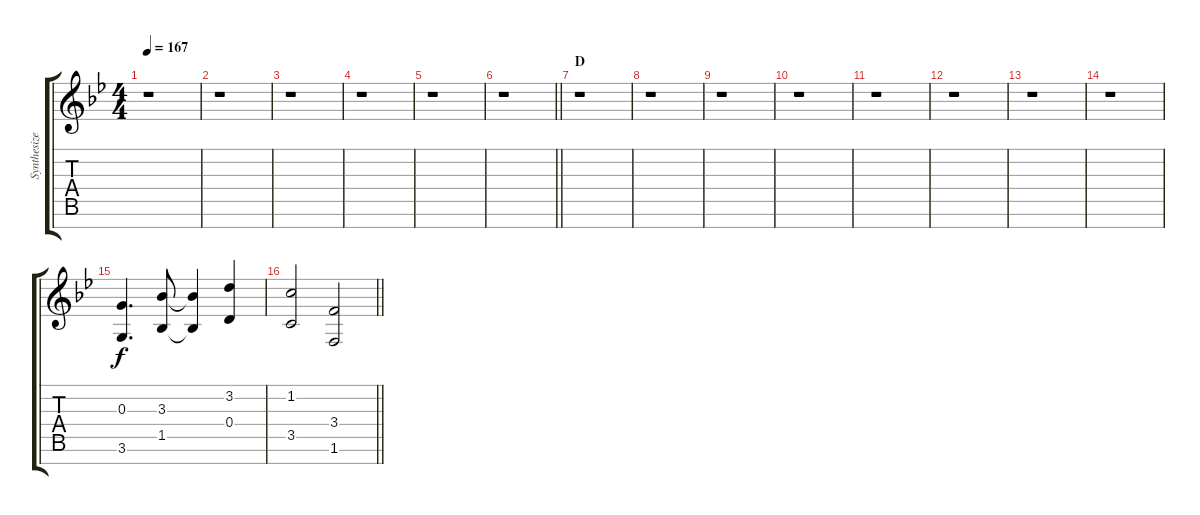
\track ("Synthesizer" "Synthesize") {instrument fx5brightness}
\staff {score tabs}
\tuning (E5 B4 G4 D4 A3 E3 B2) {hide}
\ts (4 4)
\tempo 167
\clef g2
\ks bb
r.1{dy f} |
r.1 |
r.1 |
r.1 |
r.1 |
\barLineRight lightlight
r.1 |
\section ("" "D")
r.1 |
r.1 |
r.1 |
r.1 |
r.1 |
r.1 |
r.1 |
r.1 |
(0.3 3.6).4{d} (3.3 1.5).8 (3.3{t} 1.5{t}).4 (3.2 0.4).4 |
\barLineRight lightlight
(1.2 3.5).2 (3.4 1.6).2
